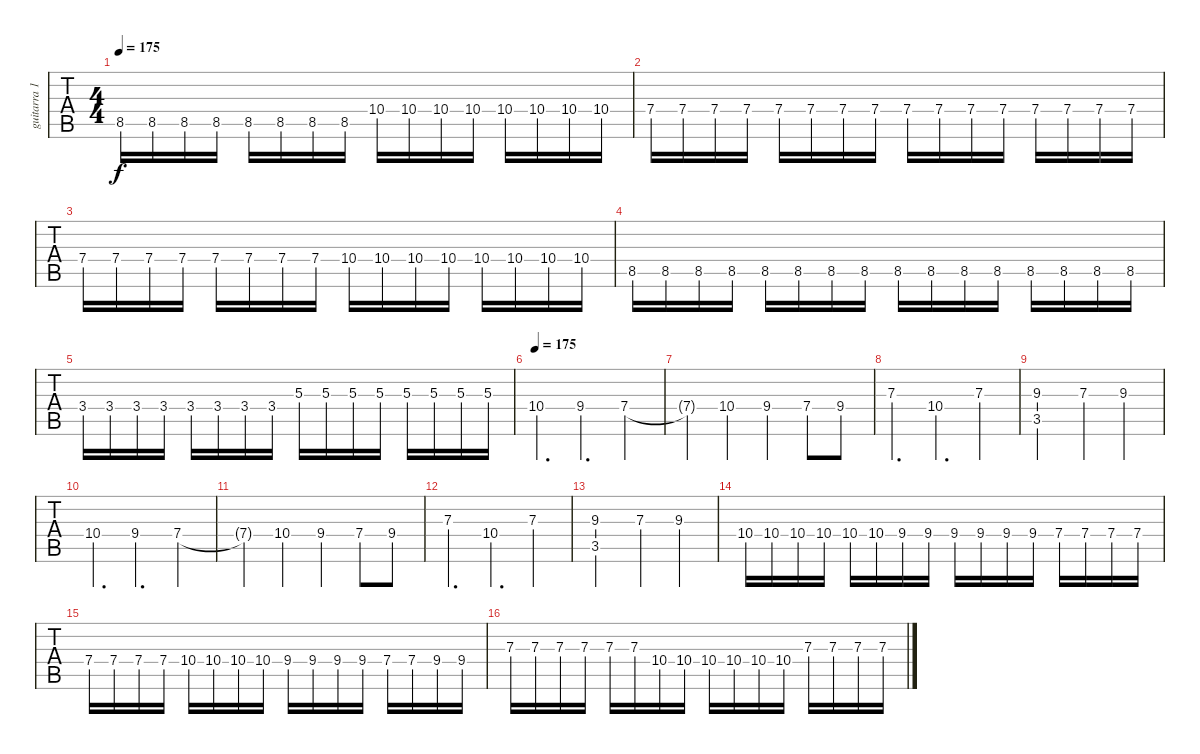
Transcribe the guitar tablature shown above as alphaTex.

\track ("guitarra 1" "guitarra 1") {instrument distortionguitar}
\staff {tabs}
\tuning (C4 G3 Eb3 Bb2 F2 C2) {hide}
\ts (4 4)
\tempo 175
\clef g2
\ks c
8.5.16{dy f} 8.5.16 8.5.16 8.5.16 8.5.16 8.5.16 8.5.16 8.5.16 10.4.16 10.4.16 10.4.16 10.4.16 10.4.16 10.4.16 10.4.16 10.4.16 |
7.4.16 7.4.16 7.4.16 7.4.16 7.4.16 7.4.16 7.4.16 7.4.16 7.4.16 7.4.16 7.4.16 7.4.16 7.4.16 7.4.16 7.4.16 7.4.16 |
7.4.16 7.4.16 7.4.16 7.4.16 7.4.16 7.4.16 7.4.16 7.4.16 10.4.16 10.4.16 10.4.16 10.4.16 10.4.16 10.4.16 10.4.16 10.4.16 |
8.5.16 8.5.16 8.5.16 8.5.16 8.5.16 8.5.16 8.5.16 8.5.16 8.5.16 8.5.16 8.5.16 8.5.16 8.5.16 8.5.16 8.5.16 8.5.16 |
3.4.16 3.4.16 3.4.16 3.4.16 3.4.16 3.4.16 3.4.16 3.4.16 5.3.16 5.3.16 5.3.16 5.3.16 5.3.16 5.3.16 5.3.16 5.3.16 |
\tempo 175
10.4.4{d} 9.4.4{d} 7.4.4 |
7.4{t}.4 10.4.4 9.4.4 7.4.8 9.4.8 |
7.3.4{d} 10.4.4{d} 7.3.4 |
(9.3 3.5).2 7.3.4 9.3.4 |
10.4.4{d} 9.4.4{d} 7.4.4 |
7.4{t}.4 10.4.4 9.4.4 7.4.8 9.4.8 |
7.3.4{d} 10.4.4{d} 7.3.4 |
(9.3 3.5).2 7.3.4 9.3.4 |
10.4.16 10.4.16 10.4.16 10.4.16 10.4.16 10.4.16 9.4.16 9.4.16 9.4.16 9.4.16 9.4.16 9.4.16 7.4.16 7.4.16 7.4.16 7.4.16 |
7.4.16 7.4.16 7.4.16 7.4.16 10.4.16 10.4.16 10.4.16 10.4.16 9.4.16 9.4.16 9.4.16 9.4.16 7.4.16 7.4.16 9.4.16 9.4.16 |
7.3.16 7.3.16 7.3.16 7.3.16 7.3.16 7.3.16 10.4.16 10.4.16 10.4.16 10.4.16 10.4.16 10.4.16 7.3.16 7.3.16 7.3.16 7.3.16
